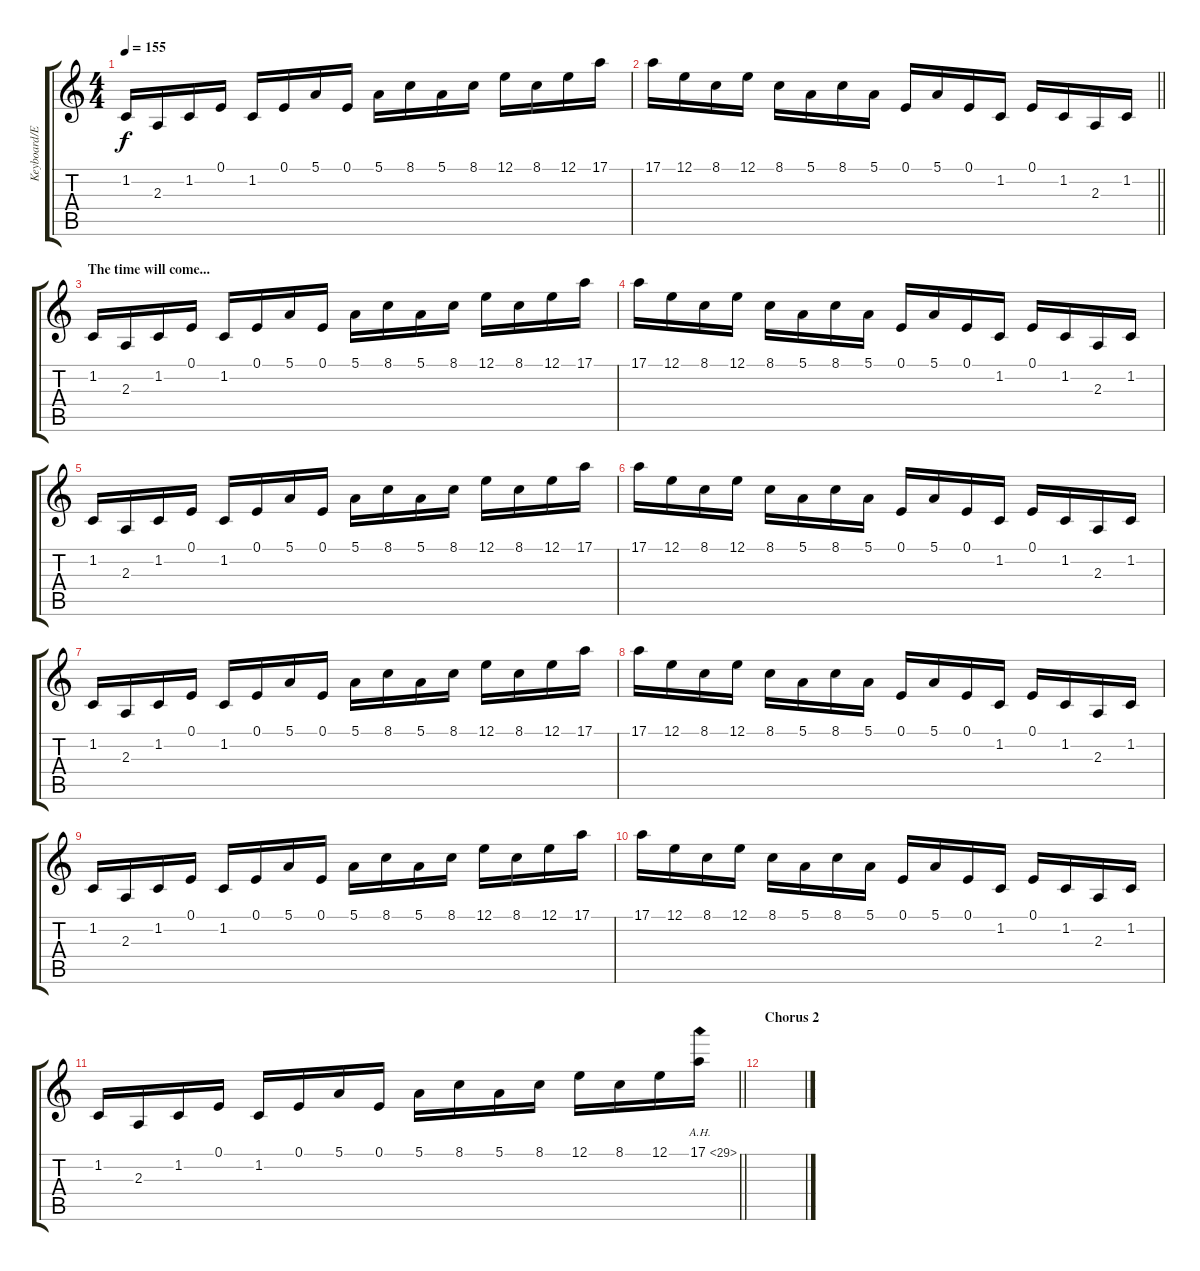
\track ("Keyboard/Effects" "Keyboard/E") {instrument electricpiano1}
\staff {score tabs}
\tuning (E4 B3 G3 D3 A2 E2) {hide}
\ts (4 4)
\tempo 155
\clef g2
\ks c
1.2.16{dy f volume 9} 2.3.16 1.2.16 0.1.16 1.2.16 0.1.16 5.1.16 0.1.16 5.1.16 8.1.16 5.1.16 8.1.16 12.1.16 8.1.16 12.1.16 17.1.16 |
\barLineRight lightlight
17.1.16 12.1.16 8.1.16 12.1.16 8.1.16 5.1.16 8.1.16 5.1.16 0.1.16 5.1.16 0.1.16 1.2.16 0.1.16 1.2.16 2.3.16 1.2.16 |
\section ("" "The time will come...")
1.2.16{volume 9} 2.3.16 1.2.16 0.1.16 1.2.16 0.1.16 5.1.16 0.1.16 5.1.16 8.1.16 5.1.16 8.1.16 12.1.16 8.1.16 12.1.16 17.1.16 |
17.1.16 12.1.16 8.1.16 12.1.16 8.1.16 5.1.16 8.1.16 5.1.16 0.1.16 5.1.16 0.1.16 1.2.16 0.1.16 1.2.16 2.3.16 1.2.16 |
1.2.16{volume 9} 2.3.16 1.2.16 0.1.16 1.2.16 0.1.16 5.1.16 0.1.16 5.1.16 8.1.16 5.1.16 8.1.16 12.1.16 8.1.16 12.1.16 17.1.16 |
17.1.16 12.1.16 8.1.16 12.1.16 8.1.16 5.1.16 8.1.16 5.1.16 0.1.16 5.1.16 0.1.16 1.2.16 0.1.16 1.2.16 2.3.16 1.2.16 |
1.2.16{volume 9} 2.3.16 1.2.16 0.1.16 1.2.16 0.1.16 5.1.16 0.1.16 5.1.16 8.1.16 5.1.16 8.1.16 12.1.16 8.1.16 12.1.16 17.1.16 |
17.1.16 12.1.16 8.1.16 12.1.16 8.1.16 5.1.16 8.1.16 5.1.16 0.1.16 5.1.16 0.1.16 1.2.16 0.1.16 1.2.16 2.3.16 1.2.16 |
1.2.16{volume 9} 2.3.16 1.2.16 0.1.16 1.2.16 0.1.16 5.1.16 0.1.16 5.1.16 8.1.16 5.1.16 8.1.16 12.1.16 8.1.16 12.1.16 17.1.16 |
17.1.16 12.1.16 8.1.16 12.1.16 8.1.16 5.1.16 8.1.16 5.1.16 0.1.16 5.1.16 0.1.16 1.2.16 0.1.16 1.2.16 2.3.16 1.2.16 |
\barLineRight lightlight
1.2.16{volume 9} 2.3.16 1.2.16 0.1.16 1.2.16 0.1.16 5.1.16 0.1.16 5.1.16 8.1.16 5.1.16 8.1.16 12.1.16 8.1.16 12.1.16 17.1{ah 12}.16 |
\section ("" "Chorus 2")
